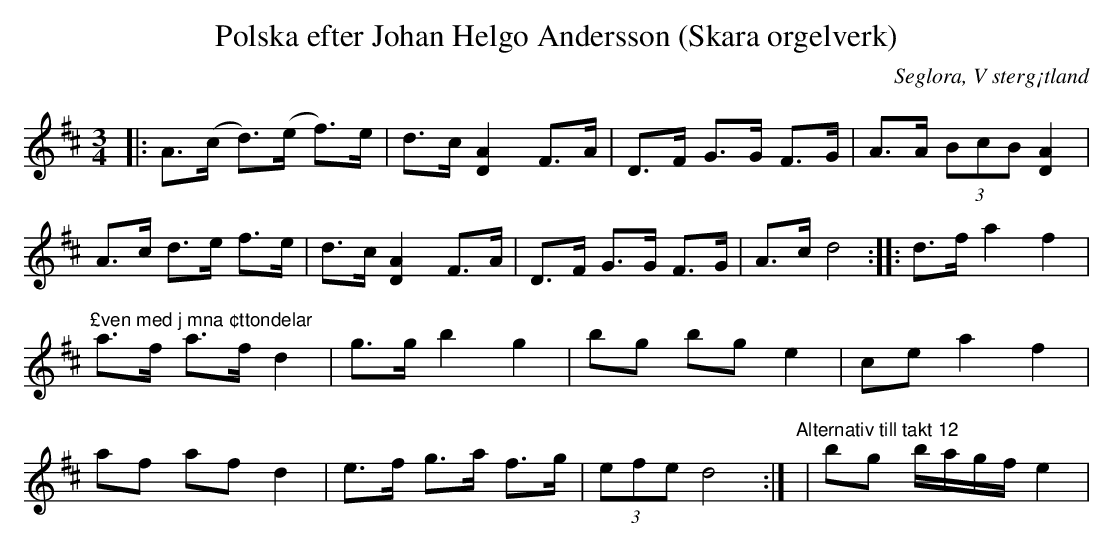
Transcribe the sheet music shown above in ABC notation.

X:1
T:Polska efter Johan Helgo Andersson (Skara orgelverk)
O:Seglora, V sterg¡tland
M:3/4
L:1/8
K:D
|: A>(c d>)(e f>)e| d>c [A2D2] F>A | D>F G>G F>G | A>A (3BcB [A2D2] |!
   A>c d>e f>e| d>c [A2D2] F>A | D>F G>G F>G | A>c d4 :|!
|: d>f a2 f2 |"^£ven med j mna ¢ttondelar" a>f a>f d2 | g>g b2 g2 | bg bg e2 |!
ce a2 f2 | af af d2 | e>f g>a f>g | (3efe d4 :|!
"^Alternativ till takt 12"| bg b/2a/2g/2f/2 e2 |!
